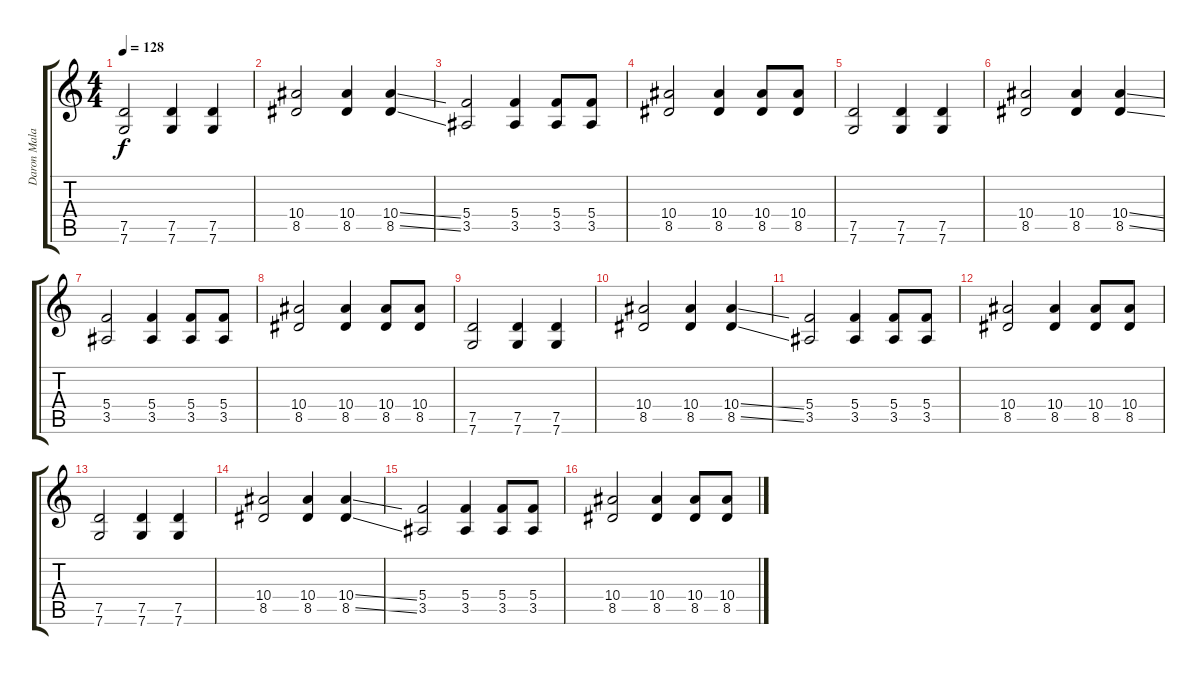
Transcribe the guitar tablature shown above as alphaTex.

\track ("Daron Malakian " "Daron Mala") {instrument distortionguitar}
\staff {score tabs}
\tuning (D4 A3 F3 C3 G2 C2) {hide}
\ts (4 4)
\tempo 128
\clef g2
\ks c
(7.5 7.6).2{dy f} (7.5 7.6).4 (7.5 7.6).4 |
(10.4 8.5).2 (10.4 8.5).4 (10.4{ss} 8.5{ss}).4 |
(5.4 3.5).2 (5.4 3.5).4 (5.4 3.5).8 (5.4 3.5).8 |
(10.4 8.5).2 (10.4 8.5).4 (10.4 8.5).8 (10.4 8.5).8 |
(7.5 7.6).2 (7.5 7.6).4 (7.5 7.6).4 |
(10.4 8.5).2 (10.4 8.5).4 (10.4{ss} 8.5{ss}).4 |
(5.4 3.5).2 (5.4 3.5).4 (5.4 3.5).8 (5.4 3.5).8 |
(10.4 8.5).2 (10.4 8.5).4 (10.4 8.5).8 (10.4 8.5).8 |
(7.5 7.6).2 (7.5 7.6).4 (7.5 7.6).4 |
(10.4 8.5).2 (10.4 8.5).4 (10.4{ss} 8.5{ss}).4 |
(5.4 3.5).2 (5.4 3.5).4 (5.4 3.5).8 (5.4 3.5).8 |
(10.4 8.5).2 (10.4 8.5).4 (10.4 8.5).8 (10.4 8.5).8 |
(7.5 7.6).2 (7.5 7.6).4 (7.5 7.6).4 |
(10.4 8.5).2 (10.4 8.5).4 (10.4{ss} 8.5{ss}).4 |
(5.4 3.5).2 (5.4 3.5).4 (5.4 3.5).8 (5.4 3.5).8 |
(10.4 8.5).2 (10.4 8.5).4 (10.4 8.5).8 (10.4 8.5).8
